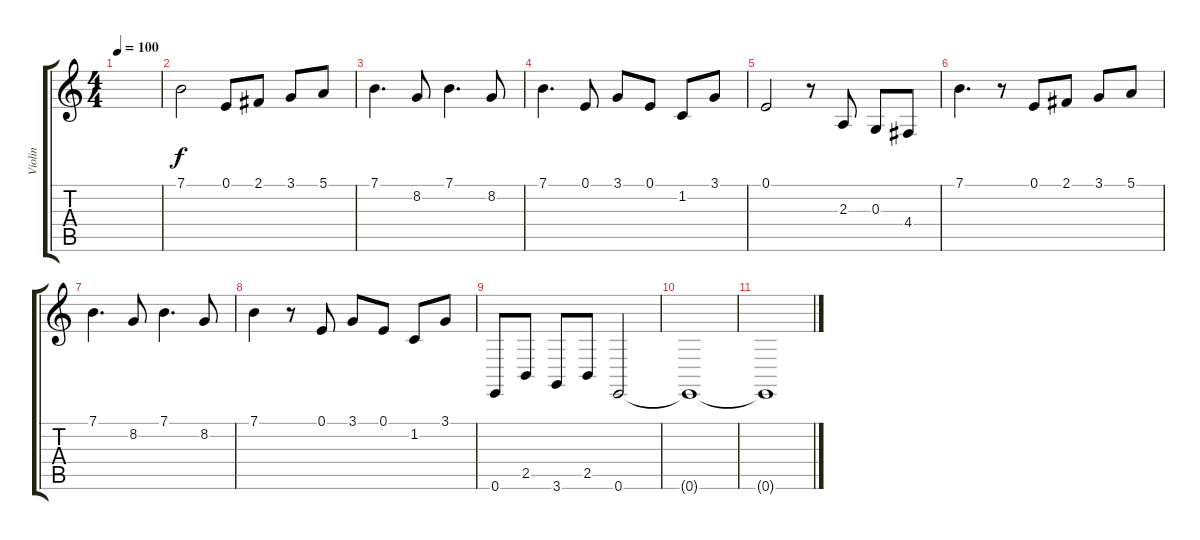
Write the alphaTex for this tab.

\track ("Violin" "Violin") {instrument stringensemble1}
\staff {score tabs}
\tuning (E4 B3 G3 D3 A2 E2) {hide}
\ts (4 4)
\tempo 100
\clef g2
\ks c
|
7.1.2 0.1.8 2.1.8 3.1.8 5.1.8 |
7.1.4{d} 8.2.8 7.1.4{d} 8.2.8 |
7.1.4{d} 0.1.8 3.1.8 0.1.8 1.2.8 3.1.8 |
0.1.2 r.8 2.3.8 0.3.8 4.4.8 |
7.1.4{d} r.8 0.1.8 2.1.8 3.1.8 5.1.8 |
7.1.4{d} 8.2.8 7.1.4{d} 8.2.8 |
7.1.4 r.8 0.1.8 3.1.8 0.1.8 1.2.8 3.1.8 |
0.6.8 2.5.8 3.6.8 2.5.8 0.6.2 |
0.6{t}.1 |
0.6{t}.1
